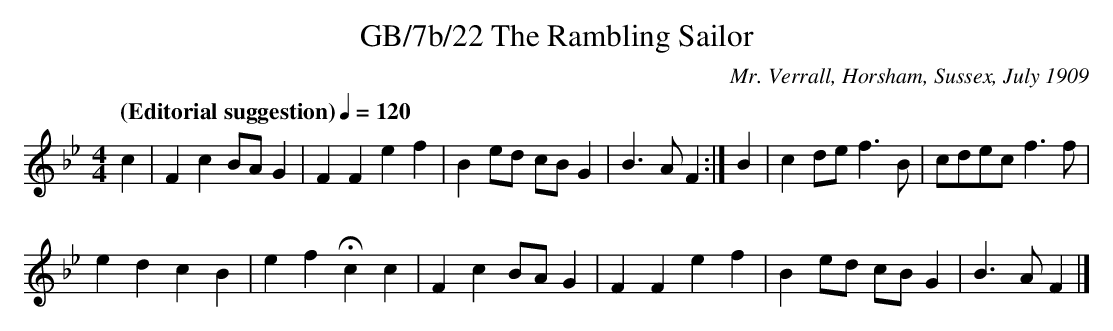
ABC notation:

X:1
T:GB/7b/22 The Rambling Sailor
C:Mr. Verrall, Horsham, Sussex, July 1909
L:1/4
M:4/4
Q:"(Editorial suggestion)" 1/4=120
K:Fmix
c | F c B/A/ G | F F e f | B e/d/ c/B/ G | B3/2 A/ F :| B | c d/e/ f3/2 B/ |$ c/d/e/c/ f3/2 f/ |
e d c B | e f Hc c | F c B/A/ G | F F e f | B e/d/ c/B/ G | B3/2 A/ F |]
